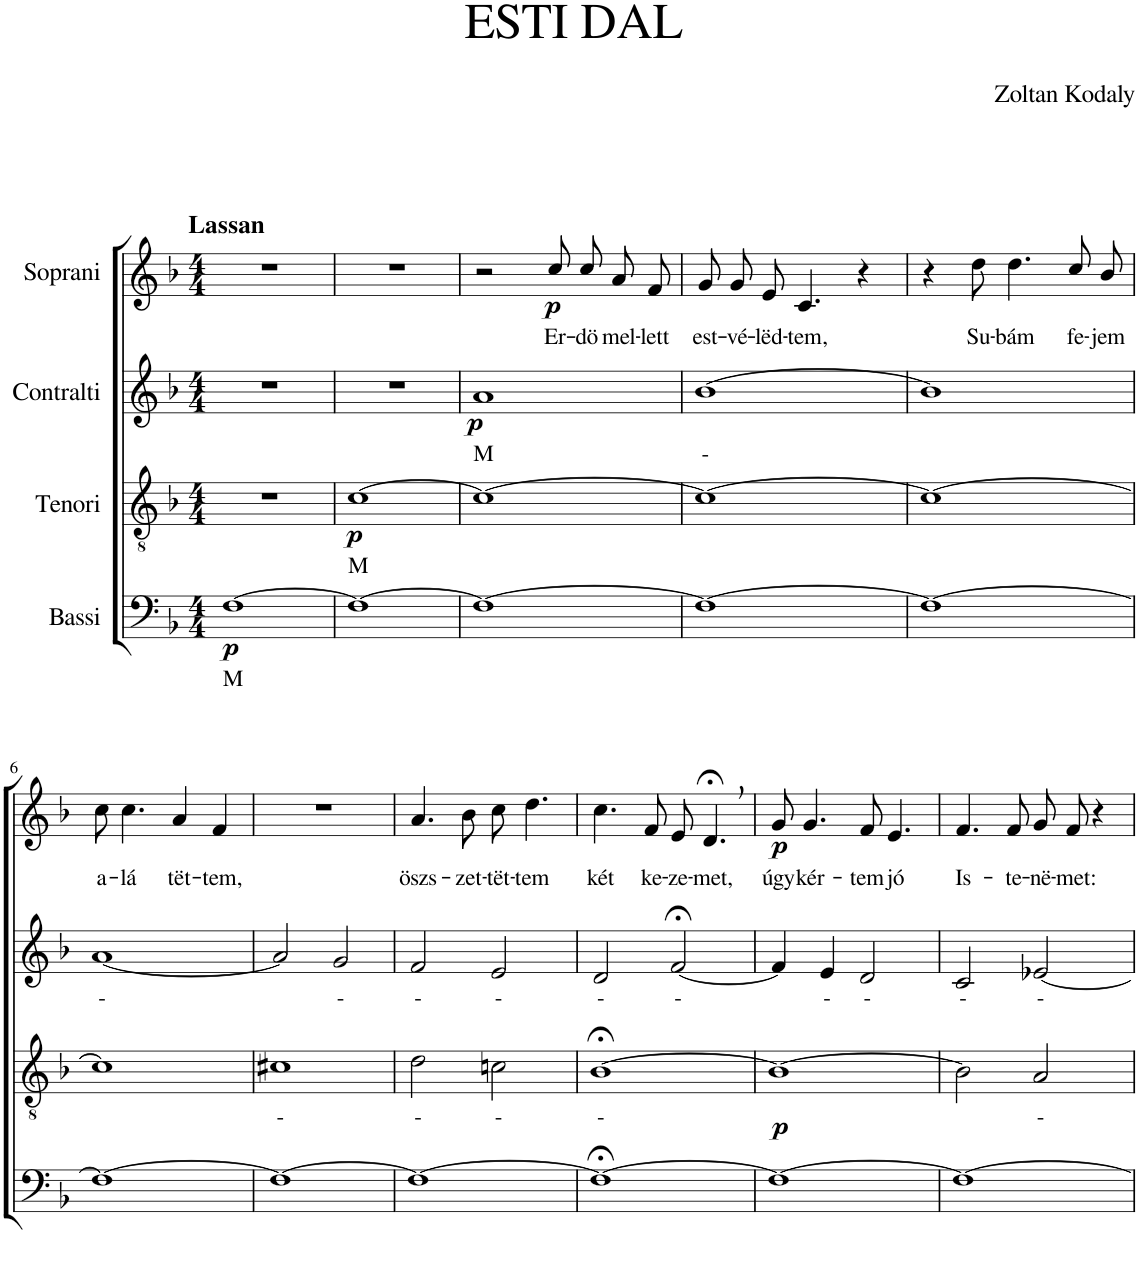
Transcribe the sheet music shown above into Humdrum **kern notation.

**kern	**text	**dynam	**kern	**text	**dynam	**kern	**text	**dynam	**kern	**text	**dynam
*part4	*part4	*part4	*part3	*part3	*part3	*part2	*part2	*part2	*part1	*part1	*part1
*staff4	*staff4	*staff4	*staff3	*staff3	*staff3	*staff2	*staff2	*staff2	*staff1	*staff1	*staff1
*I"Bassi	*	*	*I"Tenori	*	*	*I"Contralti	*	*	*I"Soprani	*	*
*clefF4	*	*	*clefGv2	*	*	*clefG2	*	*	*clefG2	*	*
*k[b-]	*	*	*k[b-]	*	*	*k[b-]	*	*	*k[b-]	*	*
*F:	*	*	*F:	*	*	*F:	*	*	*F:	*	*
*M4/4	*	*	*M4/4	*	*	*M4/4	*	*	*M4/4	*	*
=1	=1	=1	=1	=1	=1	=1	=1	=1	=1	=1	=1
!	!	!	!	!	!	!	!	!	!LO:TX:a:B:t=Lassan	!	!
!	!LO:LY:b	!LO:DY:b	!	!	!	!	!	!	!	!	!
[1F	M	p	1r	.	.	1r	.	.	1r	.	.
=2	=2	=2	=2	=2	=2	=2	=2	=2	=2	=2	=2
!	!	!	!	!LO:LY:b	!LO:DY:b	!	!	!	!	!	!
1F_	.	.	[1c	M	p	1r	.	.	1r	.	.
=3	=3	=3	=3	=3	=3	=3	=3	=3	=3	=3	=3
!	!	!	!	!	!	!	!LO:LY:b	!LO:DY:b	!	!	!
1F_	.	.	1c_	.	.	1a	M	p	2r	.	.
!	!	!	!	!	!	!	!	!	!	!LO:LY:b	!LO:DY:b
.	.	.	.	.	.	.	.	.	8cc/L	Er-	p
!	!	!	!	!	!	!	!	!	!	!LO:LY:b	!
.	.	.	.	.	.	.	.	.	8cc/J	-dö	.
!	!	!	!	!	!	!	!	!	!	!LO:LY:b	!
.	.	.	.	.	.	.	.	.	8a/L	mel-	.
!	!	!	!	!	!	!	!	!	!	!LO:LY:b	!
.	.	.	.	.	.	.	.	.	8f/J	-lett	.
=4	=4	=4	=4	=4	=4	=4	=4	=4	=4	=4	=4
!	!	!	!	!	!	!	!LO:LY:b	!	!	!LO:LY:b	!
1F_	.	.	1c_	.	.	[1b-	-	.	8g/L	est-	.
!	!	!	!	!	!	!	!	!	!	!LO:LY:b	!
.	.	.	.	.	.	.	.	.	8g/J	-vé-	.
!	!	!	!	!	!	!	!	!	!	!LO:LY:b	!
.	.	.	.	.	.	.	.	.	8e/	-lëd-	.
!	!	!	!	!	!	!	!	!	!	!LO:LY:b	!
.	.	.	.	.	.	.	.	.	4.c/	-tem,	.
.	.	.	.	.	.	.	.	.	4r	.	.
=5	=5	=5	=5	=5	=5	=5	=5	=5	=5	=5	=5
1F_	.	.	1c_	.	.	1b-]	.	.	4r	.	.
!	!	!	!	!	!	!	!	!	!	!LO:LY:b	!
.	.	.	.	.	.	.	.	.	8dd\	Su-	.
!	!	!	!	!	!	!	!	!	!	!LO:LY:b	!
.	.	.	.	.	.	.	.	.	4.dd\	-bám	.
!	!	!	!	!	!	!	!	!	!	!LO:LY:b	!
.	.	.	.	.	.	.	.	.	8cc/L	fe-	.
!	!	!	!	!	!	!	!	!	!	!LO:LY:b	!
.	.	.	.	.	.	.	.	.	8b-/J	-jem	.
!!LO:LB:g=z
=6	=6	=6	=6	=6	=6	=6	=6	=6	=6	=6	=6
!	!	!	!	!	!	!	!LO:LY:b	!	!	!LO:LY:b	!
1F_	.	.	1c]	.	.	[1a	-	.	8cc\	a-	.
!	!	!	!	!	!	!	!	!	!	!LO:LY:b	!
.	.	.	.	.	.	.	.	.	4.cc\	-lá	.
!	!	!	!	!	!	!	!	!	!	!LO:LY:b	!
.	.	.	.	.	.	.	.	.	4a/	tët-	.
!	!	!	!	!	!	!	!	!	!	!LO:LY:b	!
.	.	.	.	.	.	.	.	.	4f/	-tem,	.
=7	=7	=7	=7	=7	=7	=7	=7	=7	=7	=7	=7
!	!	!	!	!LO:LY:b	!	!	!	!	!	!	!
1F_	.	.	1c#X	-	.	2a/]	.	.	1r	.	.
!	!	!	!	!	!	!	!LO:LY:b	!	!	!	!
.	.	.	.	.	.	2g/	-	.	.	.	.
=8	=8	=8	=8	=8	=8	=8	=8	=8	=8	=8	=8
!	!	!	!	!LO:LY:b	!	!	!LO:LY:b	!	!	!LO:LY:b	!
1F_	.	.	2d\	-	.	2f/	-	.	4.a/	öszs-	.
!	!	!	!	!	!	!	!	!	!	!LO:LY:b	!
.	.	.	.	.	.	.	.	.	8b-\	-zet-	.
!	!	!	!	!LO:LY:b	!	!	!LO:LY:b	!	!	!LO:LY:b	!
.	.	.	2cn\	-	.	2e/	-	.	8cc\	-tët-	.
!	!	!	!	!	!	!	!	!	!	!LO:LY:b	!
.	.	.	.	.	.	.	.	.	4.dd\	-tem	.
=9	=9	=9	=9	=9	=9	=9	=9	=9	=9	=9	=9
!	!	!	!	!LO:LY:b	!	!	!LO:LY:b	!	!	!LO:LY:b	!
1F;<_	.	.	[1B-;<	-	.	2d/	-	.	4.cc\	két	.
!	!	!	!	!	!	!	!	!	!	!LO:LY:b	!
.	.	.	.	.	.	.	.	.	8f/	ke-	.
!	!	!	!	!	!	!	!LO:LY:b	!	!	!LO:LY:b	!
.	.	.	.	.	.	[2f;</	-	.	8e/	-ze-	.
!	!	!	!	!	!	!	!	!	!	!LO:LY:b	!
.	.	.	.	.	.	.	.	.	4.d;<,/	-met,	.
=10	=10	=10	=10	=10	=10	=10	=10	=10	=10	=10	=10
!	!	!	!	!	!LO:DY:b	!	!	!	!	!LO:LY:b	!LO:DY:b
1F_	.	.	1B-_	.	p	4f/]	.	.	8g/	úgy	p
!	!	!	!	!	!	!	!	!	!	!LO:LY:b	!
.	.	.	.	.	.	.	.	.	4.g/	kér-	.
!	!	!	!	!	!	!	!LO:LY:b	!	!	!	!
.	.	.	.	.	.	4e/	-	.	.	.	.
!	!	!	!	!	!	!	!LO:LY:b	!	!	!LO:LY:b	!
.	.	.	.	.	.	2d/	-	.	8f/	-tem	.
!	!	!	!	!	!	!	!	!	!	!LO:LY:b	!
.	.	.	.	.	.	.	.	.	4.e/	jó	.
=11	=11	=11	=11	=11	=11	=11	=11	=11	=11	=11	=11
!	!	!	!	!	!	!	!LO:LY:b	!	!	!LO:LY:b	!
1F_	.	.	2B-\]	.	.	2c/	-	.	4.f/	Is-	.
!	!	!	!	!	!	!	!	!	!	!LO:LY:b	!
.	.	.	.	.	.	.	.	.	8f/	-te-	.
!	!	!	!	!LO:LY:b	!	!	!LO:LY:b	!	!	!LO:LY:b	!
.	.	.	2A/	-	.	[2e-X/	-	.	8g/L	-në-	.
!	!	!	!	!	!	!	!	!	!	!LO:LY:b	!
.	.	.	.	.	.	.	.	.	8f/J	-met:	.
.	.	.	.	.	.	.	.	.	4r	.	.
=	=	=	=	=	=	=	=	=	=	=	=
*-	*-	*-	*-	*-	*-	*-	*-	*-	*-	*-	*-
